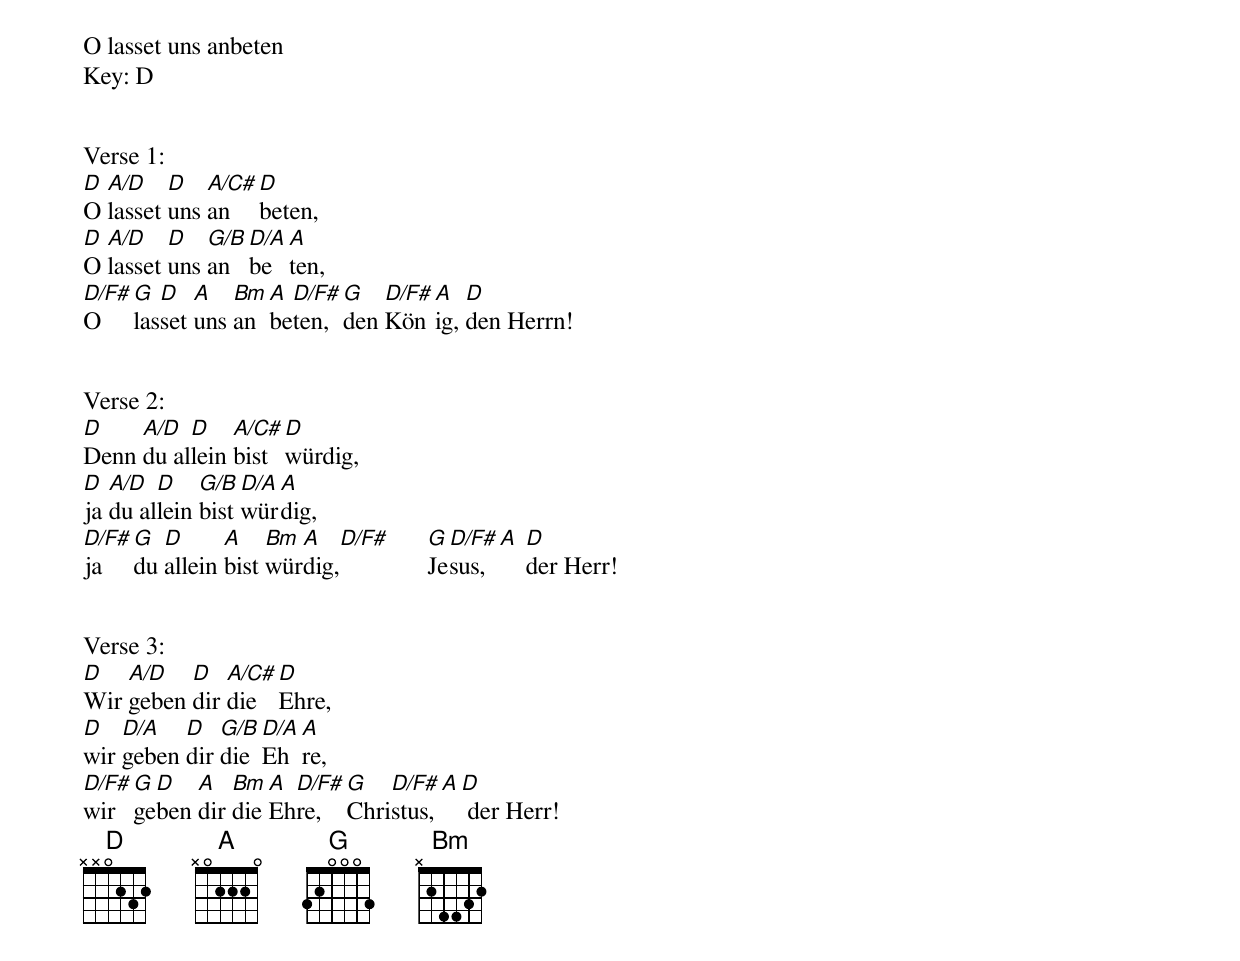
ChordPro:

O lasset uns anbeten
Key: D


Verse 1:
[D]O [A/D]lasset [D]uns [A/C#]an[D]beten,
[D]O [A/D]lasset [D]uns [G/B]an[D/A]be[A]ten,
[D/F#]O [G]las[D]set [A]uns [Bm]an[A]be[D/F#]ten, [G]den [D/F#]Kön[A]ig, [D]den Herrn!


Verse 2:
[D]Denn [A/D]du al[D]lein [A/C#]bist [D]würdig,
[D]ja [A/D]du al[D]lein [G/B]bist [D/A]wür[A]dig,
[D/F#]ja [G]du [D]allein [A]bist [Bm]wür[A]dig,[D/F#]      [G]Je[D/F#]sus,[A] [D]der Herr!


Verse 3:
[D]Wir [A/D]geben [D]dir [A/C#]die [D]Ehre,
[D]wir [D/A]geben [D]dir [G/B]die [D/A]Eh[A]re,
[D/F#]wir [G]ge[D]ben [A]dir [Bm]die [A]Eh[D/F#]re, [G]Chri[D/F#]stus,[A][D] der Herr!
